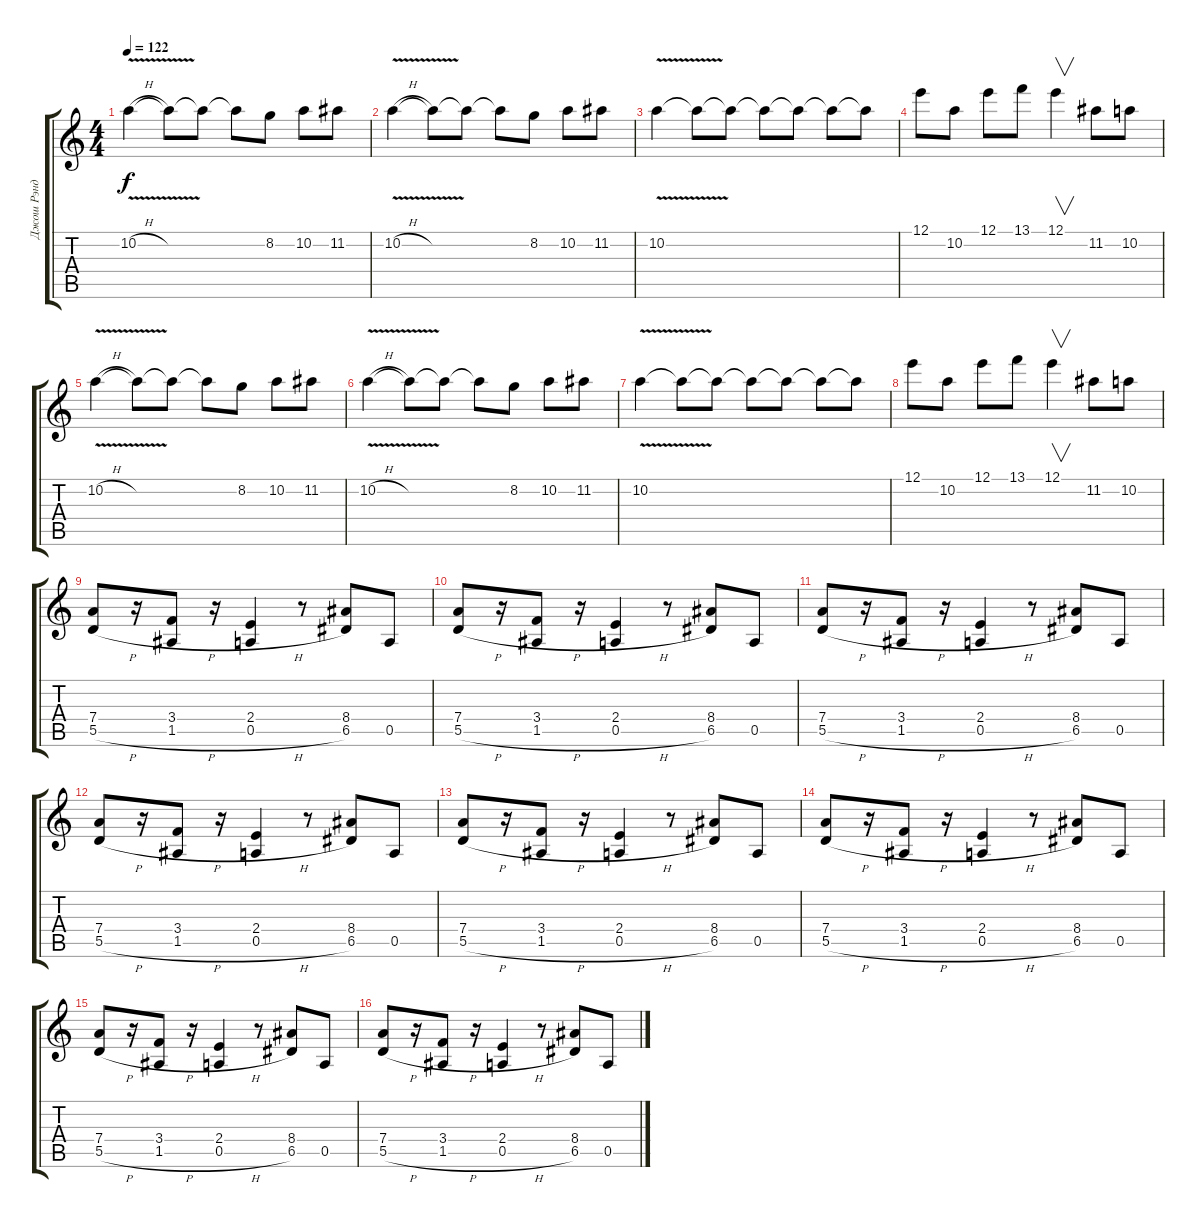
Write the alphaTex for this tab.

\track ("Джош Рэнд" "Джош Рэнд") {instrument distortionguitar}
\staff {score tabs}
\tuning (E4 B3 G3 D3 A2 E2) {hide}
\ts (4 4)
\tempo 122
\clef g2
\ks c
10.2{v h}.4{dy f} 10.2{t}.8 10.2{t}.8 10.2{t}.8 8.2.8 10.2.8 11.2.8 |
10.2{v h}.4 10.2{t}.8 10.2{t}.8 10.2{t}.8 8.2.8 10.2.8 11.2.8 |
10.2{v}.4 10.2{t}.8 10.2{t}.8 10.2{t}.8 10.2{t}.8 10.2{t}.8 10.2{t}.8 |
12.1.8 10.2.8 12.1.8 13.1.8 12.1.4{v} 11.2.8 10.2.8 |
10.2{v h}.4 10.2{t}.8 10.2{t}.8 10.2{t}.8 8.2.8 10.2.8 11.2.8 |
10.2{v h}.4 10.2{t}.8 10.2{t}.8 10.2{t}.8 8.2.8 10.2.8 11.2.8 |
10.2{v}.4 10.2{t}.8 10.2{t}.8 10.2{t}.8 10.2{t}.8 10.2{t}.8 10.2{t}.8 |
12.1.8 10.2.8 12.1.8 13.1.8 12.1.4{v} 11.2.8 10.2.8 |
(7.4 5.5{h}).8 r.16 (3.4 1.5{h}).8 r.16 (2.4 0.5{h}).4 r.8 (8.4 6.5).8 0.5.8 |
(7.4 5.5{h}).8 r.16 (3.4 1.5{h}).8 r.16 (2.4 0.5{h}).4 r.8 (8.4 6.5).8 0.5.8 |
(7.4 5.5{h}).8 r.16 (3.4 1.5{h}).8 r.16 (2.4 0.5{h}).4 r.8 (8.4 6.5).8 0.5.8 |
(7.4 5.5{h}).8 r.16 (3.4 1.5{h}).8 r.16 (2.4 0.5{h}).4 r.8 (8.4 6.5).8 0.5.8 |
(7.4 5.5{h}).8 r.16 (3.4 1.5{h}).8 r.16 (2.4 0.5{h}).4 r.8 (8.4 6.5).8 0.5.8 |
(7.4 5.5{h}).8 r.16 (3.4 1.5{h}).8 r.16 (2.4 0.5{h}).4 r.8 (8.4 6.5).8 0.5.8 |
(7.4 5.5{h}).8 r.16 (3.4 1.5{h}).8 r.16 (2.4 0.5{h}).4 r.8 (8.4 6.5).8 0.5.8 |
(7.4 5.5{h}).8 r.16 (3.4 1.5{h}).8 r.16 (2.4 0.5{h}).4 r.8 (8.4 6.5).8 0.5.8
